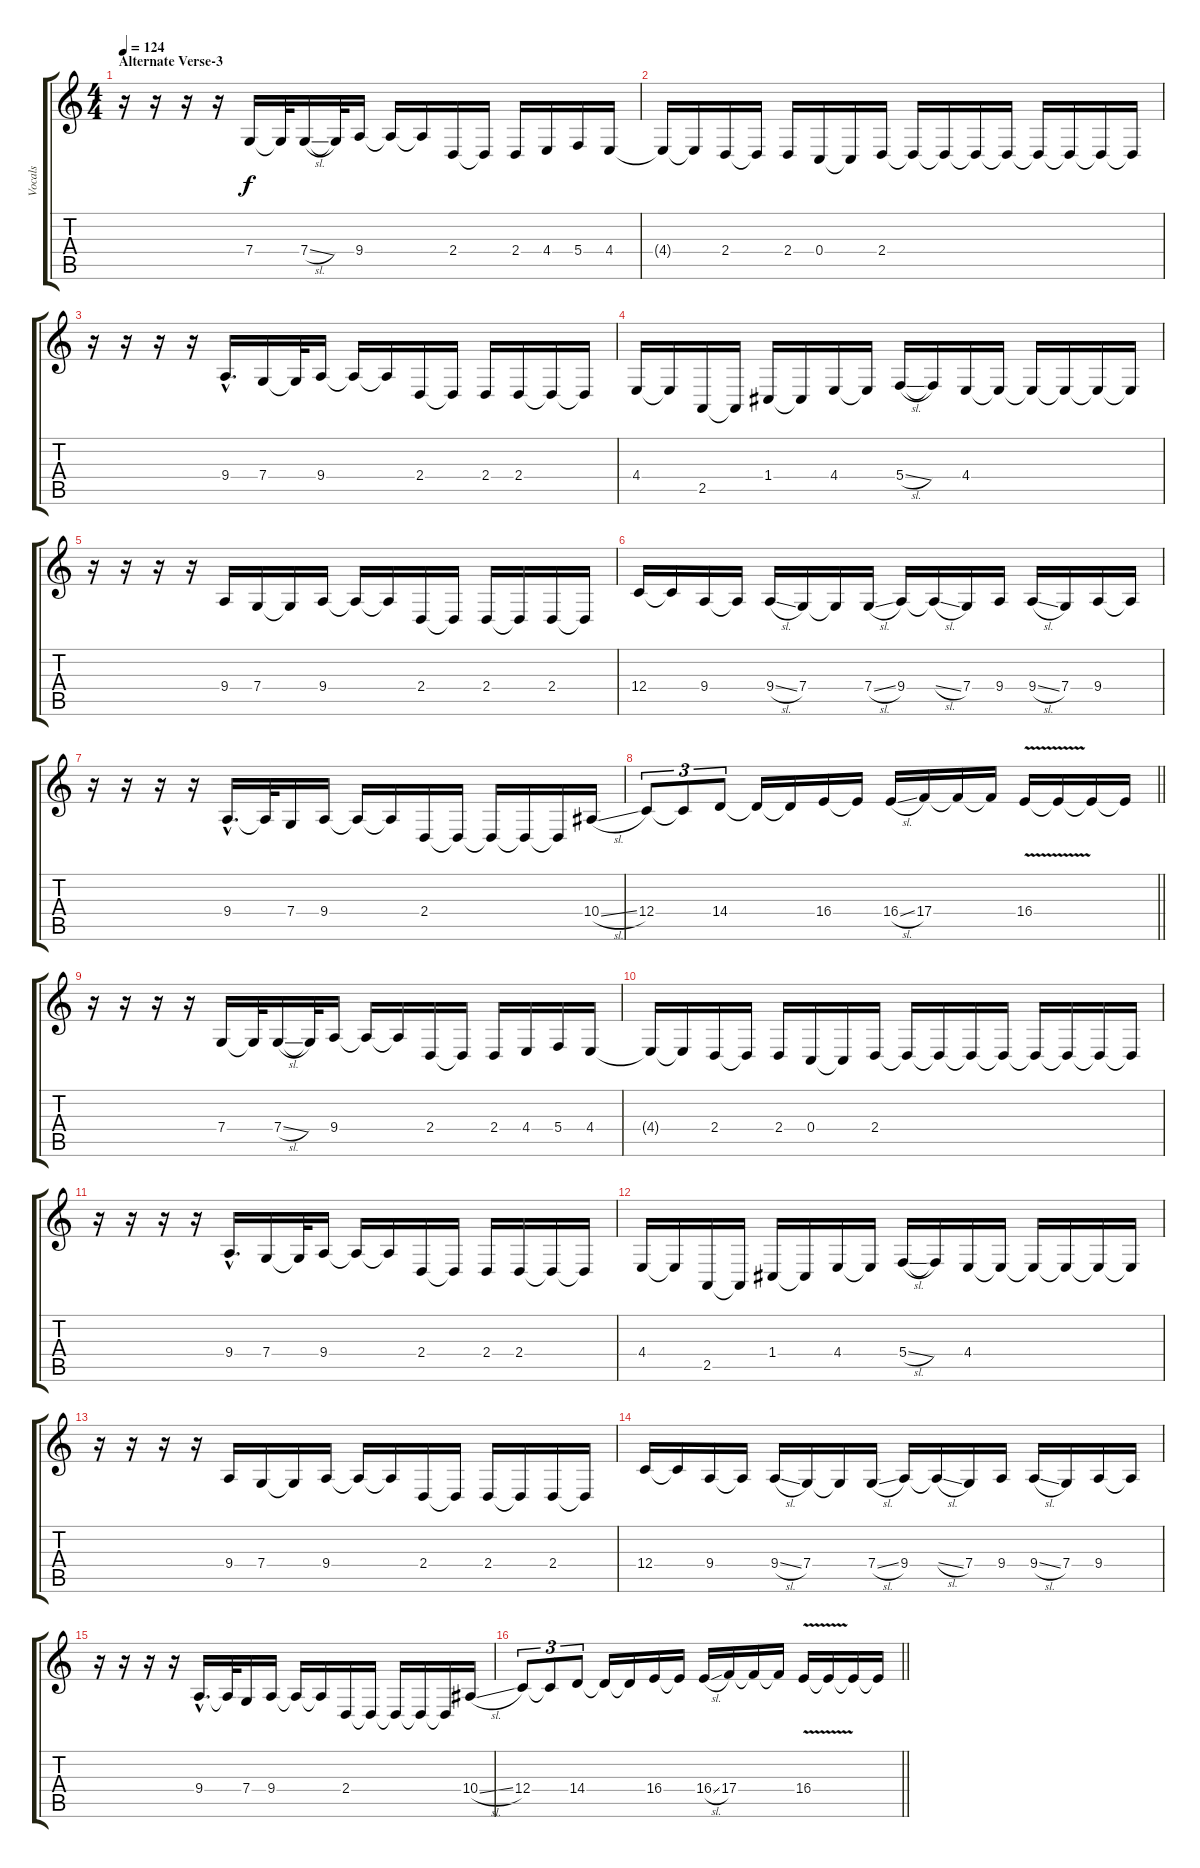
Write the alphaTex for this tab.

\track ("Vocals" "Vocals") {instrument trumpet}
\staff {score tabs}
\tuning (D4 A3 F3 C3 G2 D2) {hide}
\ts (4 4)
\section ("" "Alternate Verse-3")
\tempo 124
\clef g2
\ks c
r.16{dy f} r.16 r.16 r.16 7.4.16 7.4{t}.32 7.4{sl}.16 7.4{t}.32 9.4.16 9.4{t}.16 9.4{t}.16 2.4.16 2.4{t}.16 2.4.16 4.4.16 5.4.16 4.4.16 |
4.4{t}.16 4.4{t}.16 2.4.16 2.4{t}.16 2.4.16 0.4.16 0.4{t}.16 2.4.16 2.4{t}.16 2.4{t}.16 2.4{t}.16 2.4{t}.16 2.4{t}.16 2.4{t}.16 2.4{t}.16 2.4{t}.16 |
r.16 r.16 r.16 r.16 9.4{hac}.16{d} 7.4.16 7.4{t}.32 9.4.16 9.4{t}.16 9.4{t}.16 2.4.16 2.4{t}.16 2.4.16 2.4.16 2.4{t}.16 2.4{t}.16 |
4.4.16 4.4{t}.16 2.5.16 2.5{t}.16 1.4.16 1.4{t}.16 4.4.16 4.4{t}.16 5.4{sl}.16 5.4{t}.16 4.4.16 4.4{t}.16 4.4{t}.16 4.4{t}.16 4.4{t}.16 4.4{t}.16 |
r.16 r.16 r.16 r.16 9.4.16 7.4.16 7.4{t}.16 9.4.16 9.4{t}.16 9.4{t}.16 2.4.16 2.4{t}.16 2.4.16 2.4{t}.16 2.4.16 2.4{t}.16 |
12.4.16 12.4{t}.16 9.4.16 9.4{t}.16 9.4{sl}.16 7.4.16 7.4{t}.16 7.4{sl}.16 9.4.16 9.4{sl t}.16 7.4.16 9.4.16 9.4{sl}.16 7.4.16 9.4.16 9.4{t}.16 |
r.16 r.16 r.16 r.16 9.4{hac}.16{d} 9.4{t}.32 7.4.16 9.4.16 9.4{t}.16 9.4{t}.16 2.4.16 2.4{t}.16 2.4{t}.16 2.4{t}.16 2.4{t}.16 10.4{sl}.16 |
\barLineRight lightlight
12.4.8{tu (3 2)} 12.4{t}.8{tu (3 2)} 14.4.8{tu (3 2)} 14.4{t}.16 14.4{t}.16 16.4.16 16.4{t}.16 16.4{sl}.16 17.4.16 17.4{t}.16 17.4{t}.16 16.4{v}.16 16.4{t}.16 16.4{t}.16 16.4{t}.16 |
r.16 r.16 r.16 r.16 7.4.16 7.4{t}.32 7.4{sl}.16 7.4{t}.32 9.4.16 9.4{t}.16 9.4{t}.16 2.4.16 2.4{t}.16 2.4.16 4.4.16 5.4.16 4.4.16 |
4.4{t}.16 4.4{t}.16 2.4.16 2.4{t}.16 2.4.16 0.4.16 0.4{t}.16 2.4.16 2.4{t}.16 2.4{t}.16 2.4{t}.16 2.4{t}.16 2.4{t}.16 2.4{t}.16 2.4{t}.16 2.4{t}.16 |
r.16 r.16 r.16 r.16 9.4{hac}.16{d} 7.4.16 7.4{t}.32 9.4.16 9.4{t}.16 9.4{t}.16 2.4.16 2.4{t}.16 2.4.16 2.4.16 2.4{t}.16 2.4{t}.16 |
4.4.16 4.4{t}.16 2.5.16 2.5{t}.16 1.4.16 1.4{t}.16 4.4.16 4.4{t}.16 5.4{sl}.16 5.4{t}.16 4.4.16 4.4{t}.16 4.4{t}.16 4.4{t}.16 4.4{t}.16 4.4{t}.16 |
r.16 r.16 r.16 r.16 9.4.16 7.4.16 7.4{t}.16 9.4.16 9.4{t}.16 9.4{t}.16 2.4.16 2.4{t}.16 2.4.16 2.4{t}.16 2.4.16 2.4{t}.16 |
12.4.16 12.4{t}.16 9.4.16 9.4{t}.16 9.4{sl}.16 7.4.16 7.4{t}.16 7.4{sl}.16 9.4.16 9.4{sl t}.16 7.4.16 9.4.16 9.4{sl}.16 7.4.16 9.4.16 9.4{t}.16 |
r.16 r.16 r.16 r.16 9.4{hac}.16{d} 9.4{t}.32 7.4.16 9.4.16 9.4{t}.16 9.4{t}.16 2.4.16 2.4{t}.16 2.4{t}.16 2.4{t}.16 2.4{t}.16 10.4{sl}.16 |
\barLineRight lightlight
12.4.8{tu (3 2)} 12.4{t}.8{tu (3 2)} 14.4.8{tu (3 2)} 14.4{t}.16 14.4{t}.16 16.4.16 16.4{t}.16 16.4{sl}.16 17.4.16 17.4{t}.16 17.4{t}.16 16.4{v}.16 16.4{t}.16 16.4{t}.16 16.4{t}.16
